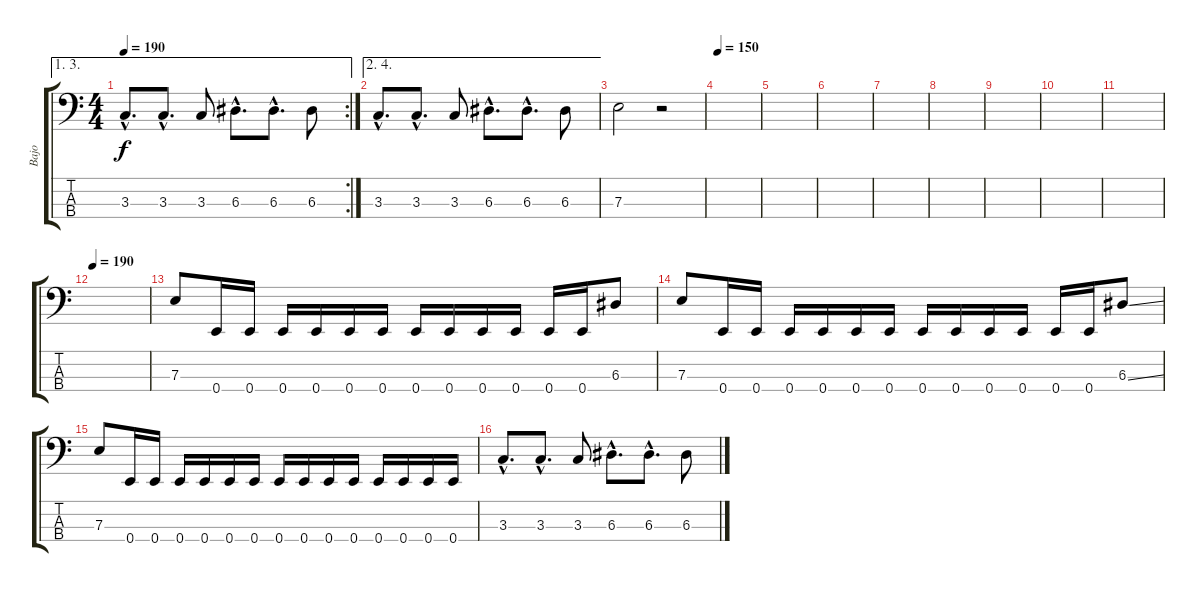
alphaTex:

\track ("Bajo" "Bajo") {instrument electricbasspick}
\staff {score tabs}
\tuning (G2 D2 A1 E1) {hide}
\ae (1 3)
\rc 2
\ts (4 4)
\tempo 190
\clef f4
\ks c
3.3{hac}.8{d dy f} 3.3{hac}.8{d} 3.3.8 6.3{hac}.8{d} 6.3{hac}.8{d} 6.3.8 |
\ae (2 4)
3.3{hac}.8{d} 3.3{hac}.8{d} 3.3.8 6.3{hac}.8{d} 6.3{hac}.8{d} 6.3.8 |
7.3.2 r.2 |
\tempo 150
|
|
|
|
|
|
|
|
\tempo 190
|
7.3.8 0.4.16 0.4.16 0.4.16 0.4.16 0.4.16 0.4.16 0.4.16 0.4.16 0.4.16 0.4.16 0.4.16 0.4.16 6.3.8 |
7.3.8 0.4.16 0.4.16 0.4.16 0.4.16 0.4.16 0.4.16 0.4.16 0.4.16 0.4.16 0.4.16 0.4.16 0.4.16 6.3{ss}.8 |
7.3.8 0.4.16 0.4.16 0.4.16 0.4.16 0.4.16 0.4.16 0.4.16 0.4.16 0.4.16 0.4.16 0.4.16 0.4.16 0.4.16 0.4.16 |
3.3{hac}.8{d} 3.3{hac}.8{d} 3.3.8 6.3{hac}.8{d} 6.3{hac}.8{d} 6.3.8
